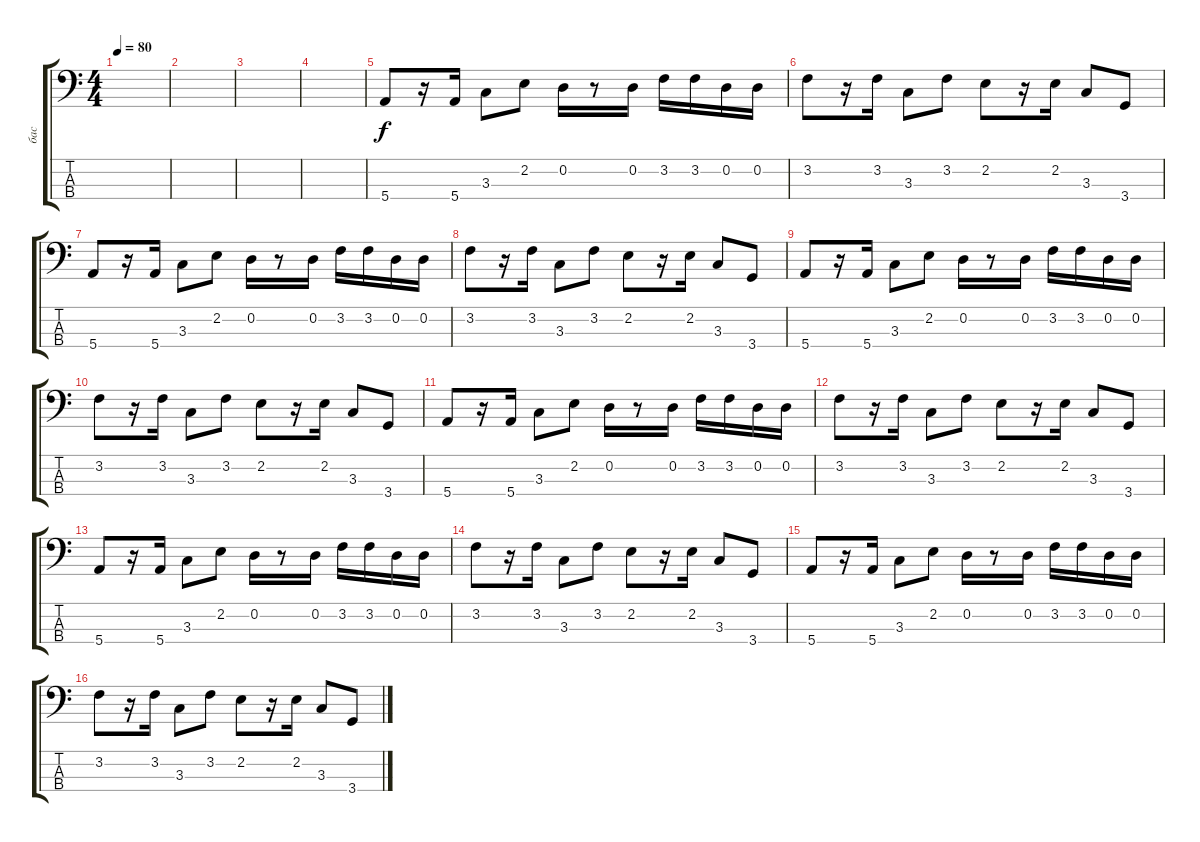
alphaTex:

\track ("бас" "бас") {instrument electricbassfinger}
\staff {score tabs}
\tuning (G2 D2 A1 E1) {hide}
\ts (4 4)
\tempo 80
\clef f4
\ks c
|
|
|
|
5.4.8 r.16 5.4.16 3.3.8 2.2.8 0.2.16 r.8 0.2.16 3.2.16 3.2.16 0.2.16 0.2.16 |
3.2.8 r.16 3.2.16 3.3.8 3.2.8 2.2.8 r.16 2.2.16 3.3.8 3.4.8 |
5.4.8 r.16 5.4.16 3.3.8 2.2.8 0.2.16 r.8 0.2.16 3.2.16 3.2.16 0.2.16 0.2.16 |
3.2.8 r.16 3.2.16 3.3.8 3.2.8 2.2.8 r.16 2.2.16 3.3.8 3.4.8 |
5.4.8 r.16 5.4.16 3.3.8 2.2.8 0.2.16 r.8 0.2.16 3.2.16 3.2.16 0.2.16 0.2.16 |
3.2.8 r.16 3.2.16 3.3.8 3.2.8 2.2.8 r.16 2.2.16 3.3.8 3.4.8 |
5.4.8 r.16 5.4.16 3.3.8 2.2.8 0.2.16 r.8 0.2.16 3.2.16 3.2.16 0.2.16 0.2.16 |
3.2.8 r.16 3.2.16 3.3.8 3.2.8 2.2.8 r.16 2.2.16 3.3.8 3.4.8 |
5.4.8 r.16 5.4.16 3.3.8 2.2.8 0.2.16 r.8 0.2.16 3.2.16 3.2.16 0.2.16 0.2.16 |
3.2.8 r.16 3.2.16 3.3.8 3.2.8 2.2.8 r.16 2.2.16 3.3.8 3.4.8 |
5.4.8 r.16 5.4.16 3.3.8 2.2.8 0.2.16 r.8 0.2.16 3.2.16 3.2.16 0.2.16 0.2.16 |
3.2.8 r.16 3.2.16 3.3.8 3.2.8 2.2.8 r.16 2.2.16 3.3.8 3.4.8
